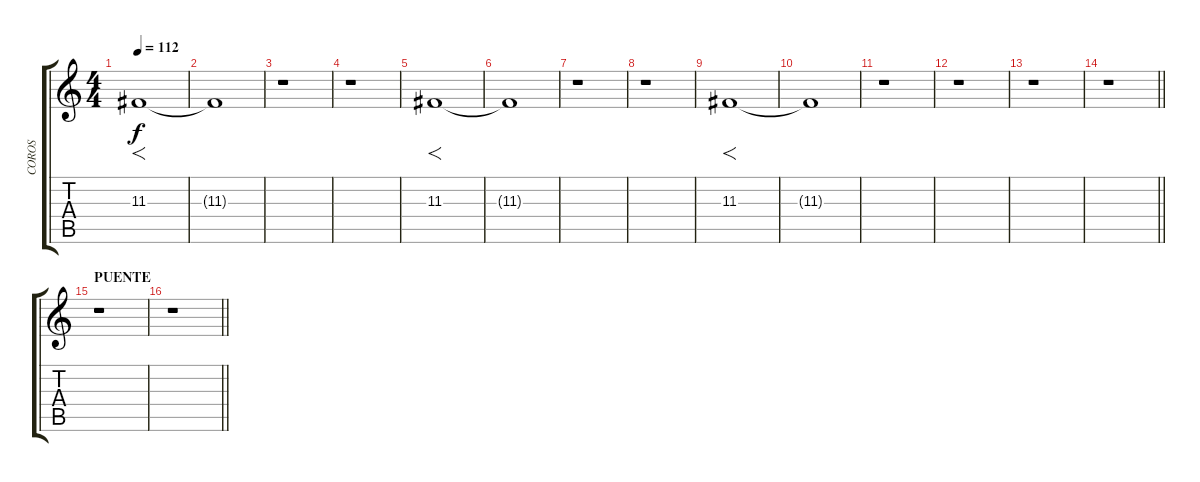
\track ("COROS" "COROS") {instrument oboe}
\staff {score tabs}
\tuning (E4 B3 G3 D3 A2 E2) {hide}
\ts (4 4)
\tempo 112
\clef g2
\ks c
11.3.1{f dy f} |
11.3{t}.1 |
r.1 |
r.1 |
11.3.1{f} |
11.3{t}.1 |
r.1 |
r.1 |
11.3.1{f} |
11.3{t}.1 |
r.1 |
r.1 |
r.1 |
\barLineRight lightlight
r.1 |
\section ("" "PUENTE")
r.1 |
\barLineRight lightlight
r.1
